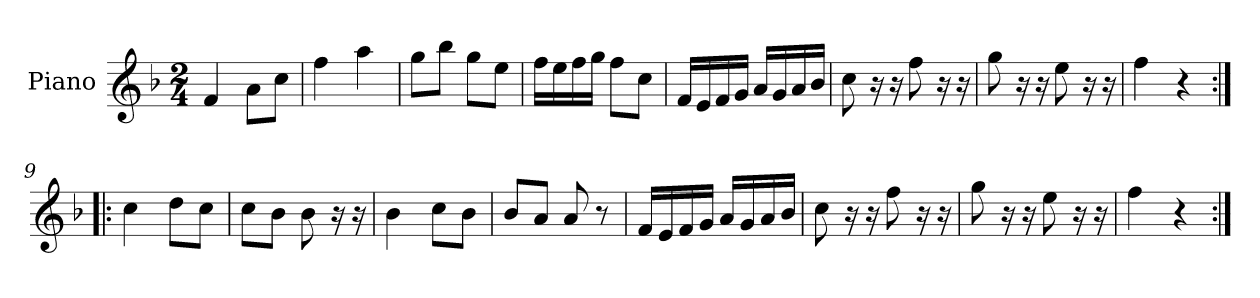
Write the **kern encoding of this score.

**kern
*part1
*staff1
*I"Piano
*I'Pno.
*clefG2
*k[b-]
*M2/4
=1
4f/
8a\L
8cc\J
=2
4ff\
4aa\
=3
8gg\L
8bb-\J
8gg\L
8ee\J
=4
16ff\LL
16ee\
16ff\
16gg\JJ
8ff\L
8cc\J
=5
16f/LL
16e/
16f/
16g/JJ
16a/LL
16g/
16a/
16b-/JJ
=6
8cc\
16r
16r
8ff\
16r
16r
=7
8gg\
16r
16r
8ee\
16r
16r
=8
4ff\
4r
=9:|!|:
4cc\
8dd\L
8cc\J
=10
8cc\L
8b-\J
8b-\
16r
16r
=11
4b-\
8cc\L
8b-\J
=12
8b-/L
8a/J
8a/
8r
=13
16f/LL
16e/
16f/
16g/JJ
16a/LL
16g/
16a/
16b-/JJ
=14
8cc\
16r
16r
8ff\
16r
16r
=15
8gg\
16r
16r
8ee\
16r
16r
=16
4ff\
4r
=:|!
*-
